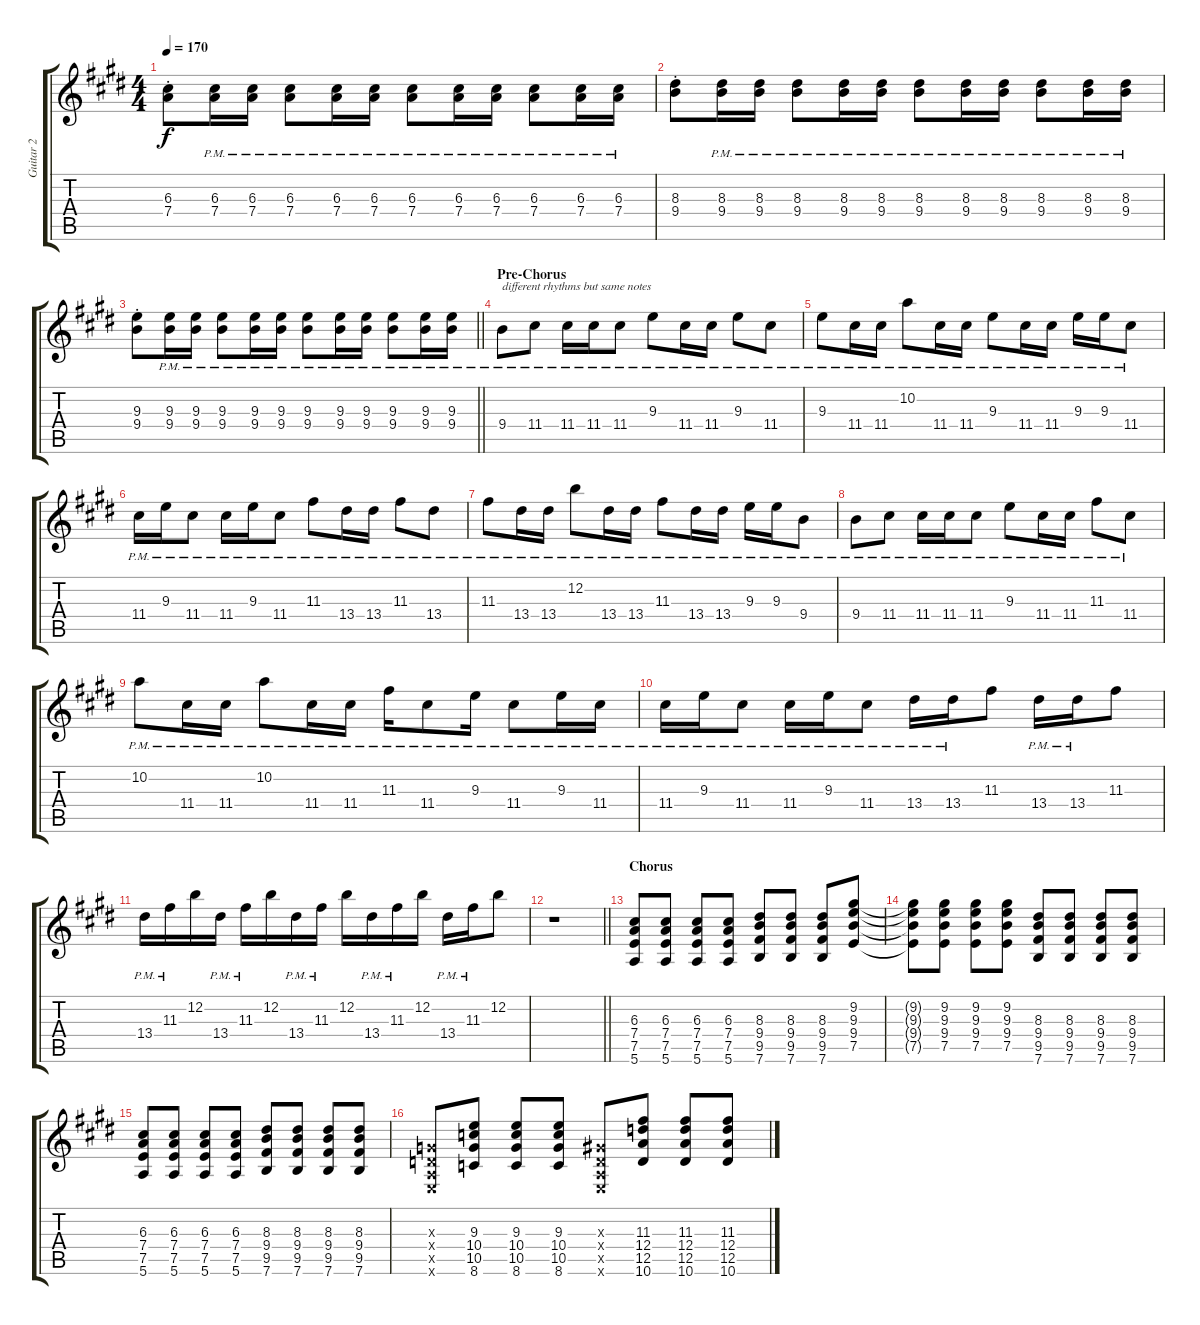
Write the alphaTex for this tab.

\track ("Guitar 2" "Guitar 2") {instrument distortionguitar}
\staff {score tabs}
\tuning (E4 B3 G3 D3 A2 E2) {hide}
\ts (4 4)
\tempo 170
\clef g2
\ks e
(6.3{st} 7.4{st}).8{dy f} (6.3{pm} 7.4{pm}).16 (6.3{pm} 7.4{pm}).16 (6.3{pm} 7.4{pm}).8 (6.3{pm} 7.4{pm}).16 (6.3{pm} 7.4{pm}).16 (6.3{pm} 7.4{pm}).8 (6.3{pm} 7.4{pm}).16 (6.3{pm} 7.4{pm}).16 (6.3{pm} 7.4{pm}).8 (6.3{pm} 7.4{pm}).16 (6.3{pm} 7.4{pm}).16 |
(8.3{st} 9.4{st}).8 (8.3{pm} 9.4{pm}).16 (8.3{pm} 9.4{pm}).16 (8.3{pm} 9.4{pm}).8 (8.3{pm} 9.4{pm}).16 (8.3{pm} 9.4{pm}).16 (8.3{pm} 9.4{pm}).8 (8.3{pm} 9.4{pm}).16 (8.3{pm} 9.4{pm}).16 (8.3{pm} 9.4{pm}).8 (8.3{pm} 9.4{pm}).16 (8.3{pm} 9.4{pm}).16 |
\barLineRight lightlight
(9.3{st} 9.4{st}).8 (9.3{pm} 9.4{pm}).16 (9.3{pm} 9.4{pm}).16 (9.3{pm} 9.4{pm}).8 (9.3{pm} 9.4{pm}).16 (9.3{pm} 9.4{pm}).16 (9.3{pm} 9.4{pm}).8 (9.3{pm} 9.4{pm}).16 (9.3{pm} 9.4{pm}).16 (9.3{pm} 9.4{pm}).8 (9.3{pm} 9.4{pm}).16 (9.3{pm} 9.4{pm}).16 |
\section ("" "Pre-Chorus")
9.4{pm}.8{txt "different rhythms but same notes"} 11.4{pm}.8 11.4{pm}.16 11.4{pm}.16 11.4{pm}.8 9.3{pm}.8 11.4{pm}.16 11.4{pm}.16 9.3{pm}.8 11.4{pm}.8 |
9.3{pm}.8 11.4{pm}.16 11.4{pm}.16 10.2{pm}.8 11.4{pm}.16 11.4{pm}.16 9.3{pm}.8 11.4{pm}.16 11.4{pm}.16 9.3{pm}.16 9.3{pm}.16 11.4{pm}.8 |
11.4{pm}.16 9.3{pm}.16 11.4{pm}.8 11.4{pm}.16 9.3{pm}.16 11.4{pm}.8 11.3{pm}.8 13.4{pm}.16 13.4{pm}.16 11.3{pm}.8 13.4{pm}.8 |
11.3{pm}.8 13.4{pm}.16 13.4{pm}.16 12.2{pm}.8 13.4{pm}.16 13.4{pm}.16 11.3{pm}.8 13.4{pm}.16 13.4{pm}.16 9.3{pm}.16 9.3{pm}.16 9.4{pm}.8 |
9.4{pm}.8 11.4{pm}.8 11.4{pm}.16 11.4{pm}.16 11.4{pm}.8 9.3{pm}.8 11.4{pm}.16 11.4{pm}.16 11.3{pm}.8 11.4{pm}.8 |
10.2{pm}.8 11.4{pm}.16 11.4{pm}.16 10.2{pm}.8 11.4{pm}.16 11.4{pm}.16 11.3{pm}.16 11.4{pm}.8 9.3{pm}.16 11.4{pm}.8 9.3{pm}.16 11.4{pm}.16 |
11.4{pm}.16 9.3{pm}.16 11.4{pm}.8 11.4{pm}.16 9.3{pm}.16 11.4{pm}.8 13.4{pm}.16 13.4{pm}.16 11.3.8 13.4{pm}.16 13.4{pm}.16 11.3.8 |
13.4{pm}.16 11.3{pm}.16 12.2.16 13.4{pm}.16 11.3{pm}.16 12.2.16 13.4{pm}.16 11.3{pm}.16 12.2.16 13.4{pm}.16 11.3{pm}.16 12.2.16 13.4{pm}.16 11.3{pm}.16 12.2.8 |
\barLineRight lightlight
r.1 |
\section ("" "Chorus")
(6.3 7.4 7.5 5.6).8 (6.3 7.4 7.5 5.6).8 (6.3 7.4 7.5 5.6).8 (6.3 7.4 7.5 5.6).8 (8.3 9.4 9.5 7.6).8 (8.3 9.4 9.5 7.6).8 (8.3 9.4 9.5 7.6).8 (9.2 9.3 9.4 7.5).8 |
(9.2{t} 9.3{t} 9.4{t} 7.5{t}).8 (9.2 9.3 9.4 7.5).8 (9.2 9.3 9.4 7.5).8 (9.2 9.3 9.4 7.5).8 (8.3 9.4 9.5 7.6).8 (8.3 9.4 9.5 7.6).8 (8.3 9.4 9.5 7.6).8 (8.3 9.4 9.5 7.6).8 |
(6.3 7.4 7.5 5.6).8 (6.3 7.4 7.5 5.6).8 (6.3 7.4 7.5 5.6).8 (6.3 7.4 7.5 5.6).8 (8.3 9.4 9.5 7.6).8 (8.3 9.4 9.5 7.6).8 (8.3 9.4 9.5 7.6).8 (8.3 9.4 9.5 7.6).8 |
(0.3{x} 0.4{x} 0.5{x} 0.6{x}).8 (9.3 10.4 10.5 8.6).8 (9.3 10.4 10.5 8.6).8 (9.3 10.4 10.5 8.6).8 (1.3{x} 0.4{x} 0.5{x} 0.6{x}).8 (11.3 12.4 12.5 10.6).8 (11.3 12.4 12.5 10.6).8 (11.3 12.4 12.5 10.6).8
